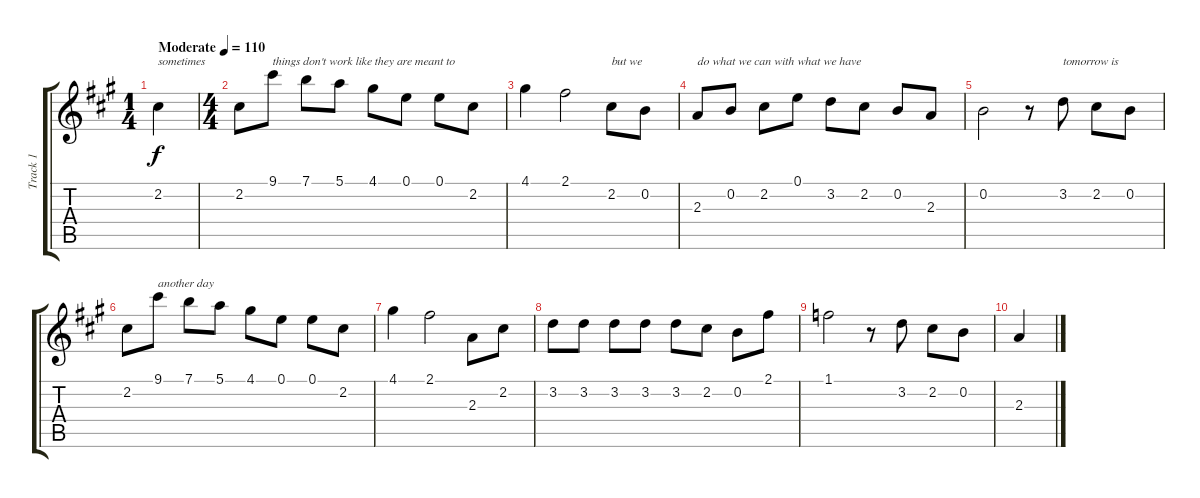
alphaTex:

\track ("Track 1" "Track 1") {instrument acousticguitarsteel}
\staff {score tabs}
\tuning (E4 B3 G3 D3 A2 E2) {hide}
\ts (1 4)
\tempo (110 "Moderate")
\clef g2
\ks a
2.2.4{txt "sometimes" dy f instrument acousticguitarsteel} |
\ts (4 4)
2.2.8 9.1.8{txt "things don't work like they are meant to"} 7.1.8 5.1.8 4.1.8 0.1.8 0.1.8 2.2.8 |
4.1.4 2.1.2 2.2.8{txt "but we"} 0.2.8 |
2.3.8{txt "do what we can with what we have"} 0.2.8 2.2.8 0.1.8 3.2.8 2.2.8 0.2.8 2.3.8 |
0.2.2 r.8 3.2.8{txt "tomorrow is"} 2.2.8 0.2.8 |
2.2.8 9.1.8{txt "another day "} 7.1.8 5.1.8 4.1.8 0.1.8 0.1.8 2.2.8 |
4.1.4 2.1.2 2.3.8 2.2.8 |
3.2.8 3.2.8 3.2.8 3.2.8 3.2.8 2.2.8 0.2.8 2.1.8 |
1.1.2 r.8 3.2.8 2.2.8 0.2.8 |
2.3.4
